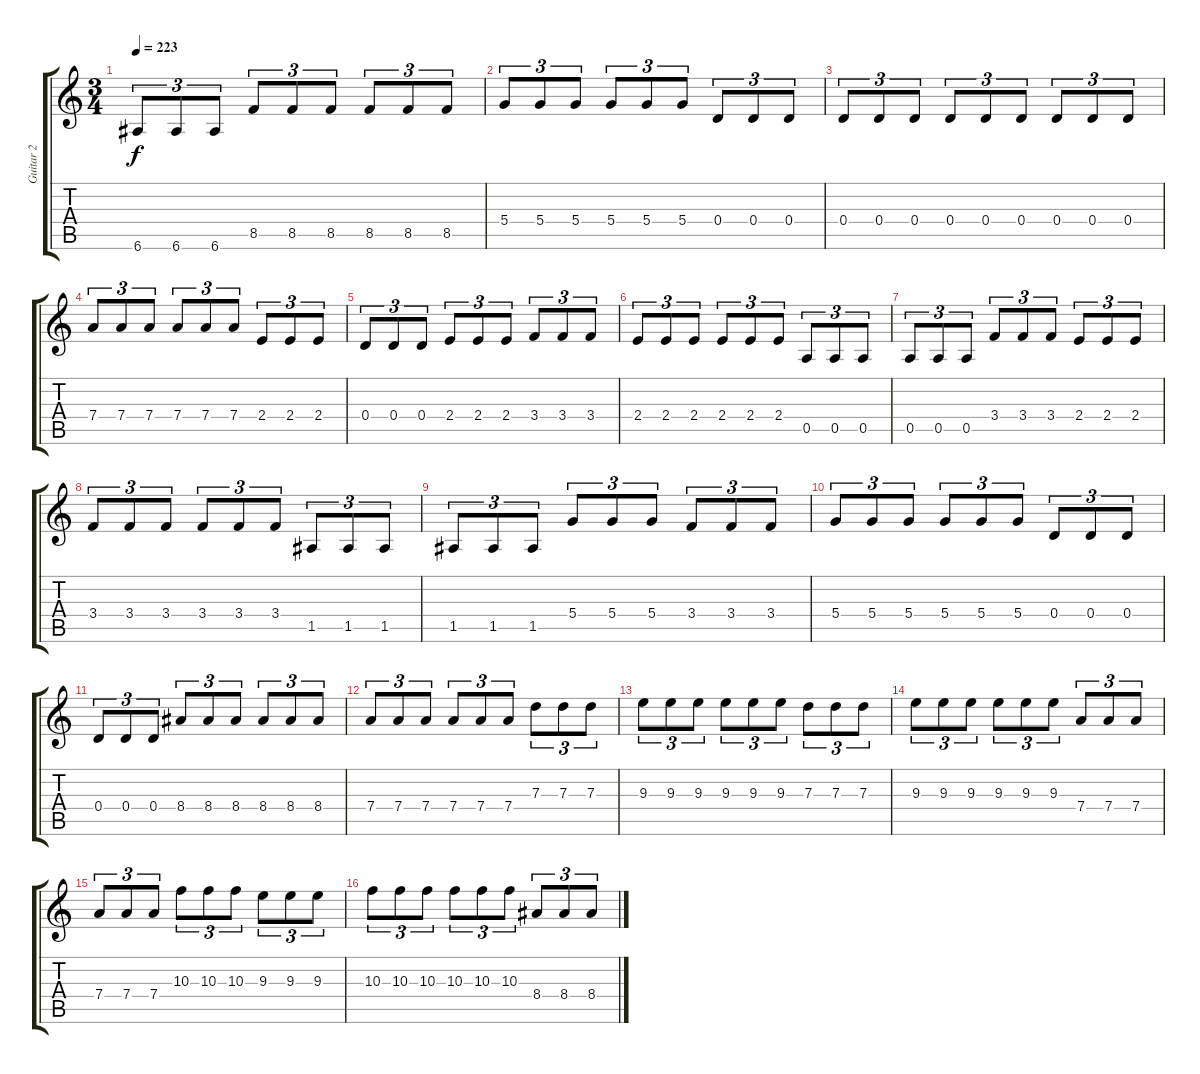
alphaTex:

\track ("Guitar 2" "Guitar 2") {instrument distortionguitar}
\staff {score tabs}
\tuning (E4 B3 G3 D3 A2 E2) {hide}
\ts (3 4)
\tempo 223
\clef g2
\ks c
6.6.8{tu (3 2) dy f} 6.6.8{tu (3 2)} 6.6.8{tu (3 2)} 8.5.8{tu (3 2)} 8.5.8{tu (3 2)} 8.5.8{tu (3 2)} 8.5.8{tu (3 2)} 8.5.8{tu (3 2)} 8.5.8{tu (3 2)} |
5.4.8{tu (3 2)} 5.4.8{tu (3 2)} 5.4.8{tu (3 2)} 5.4.8{tu (3 2)} 5.4.8{tu (3 2)} 5.4.8{tu (3 2)} 0.4.8{tu (3 2)} 0.4.8{tu (3 2)} 0.4.8{tu (3 2)} |
0.4.8{tu (3 2)} 0.4.8{tu (3 2)} 0.4.8{tu (3 2)} 0.4.8{tu (3 2)} 0.4.8{tu (3 2)} 0.4.8{tu (3 2)} 0.4.8{tu (3 2)} 0.4.8{tu (3 2)} 0.4.8{tu (3 2)} |
7.4.8{tu (3 2)} 7.4.8{tu (3 2)} 7.4.8{tu (3 2)} 7.4.8{tu (3 2)} 7.4.8{tu (3 2)} 7.4.8{tu (3 2)} 2.4.8{tu (3 2)} 2.4.8{tu (3 2)} 2.4.8{tu (3 2)} |
0.4.8{tu (3 2)} 0.4.8{tu (3 2)} 0.4.8{tu (3 2)} 2.4.8{tu (3 2)} 2.4.8{tu (3 2)} 2.4.8{tu (3 2)} 3.4.8{tu (3 2)} 3.4.8{tu (3 2)} 3.4.8{tu (3 2)} |
2.4.8{tu (3 2)} 2.4.8{tu (3 2)} 2.4.8{tu (3 2)} 2.4.8{tu (3 2)} 2.4.8{tu (3 2)} 2.4.8{tu (3 2)} 0.5.8{tu (3 2)} 0.5.8{tu (3 2)} 0.5.8{tu (3 2)} |
0.5.8{tu (3 2)} 0.5.8{tu (3 2)} 0.5.8{tu (3 2)} 3.4.8{tu (3 2)} 3.4.8{tu (3 2)} 3.4.8{tu (3 2)} 2.4.8{tu (3 2)} 2.4.8{tu (3 2)} 2.4.8{tu (3 2)} |
3.4.8{tu (3 2)} 3.4.8{tu (3 2)} 3.4.8{tu (3 2)} 3.4.8{tu (3 2)} 3.4.8{tu (3 2)} 3.4.8{tu (3 2)} 1.5.8{tu (3 2)} 1.5.8{tu (3 2)} 1.5.8{tu (3 2)} |
1.5.8{tu (3 2)} 1.5.8{tu (3 2)} 1.5.8{tu (3 2)} 5.4.8{tu (3 2)} 5.4.8{tu (3 2)} 5.4.8{tu (3 2)} 3.4.8{tu (3 2)} 3.4.8{tu (3 2)} 3.4.8{tu (3 2)} |
5.4.8{tu (3 2)} 5.4.8{tu (3 2)} 5.4.8{tu (3 2)} 5.4.8{tu (3 2)} 5.4.8{tu (3 2)} 5.4.8{tu (3 2)} 0.4.8{tu (3 2)} 0.4.8{tu (3 2)} 0.4.8{tu (3 2)} |
0.4.8{tu (3 2)} 0.4.8{tu (3 2)} 0.4.8{tu (3 2)} 8.4.8{tu (3 2)} 8.4.8{tu (3 2)} 8.4.8{tu (3 2)} 8.4.8{tu (3 2)} 8.4.8{tu (3 2)} 8.4.8{tu (3 2)} |
7.4.8{tu (3 2)} 7.4.8{tu (3 2)} 7.4.8{tu (3 2)} 7.4.8{tu (3 2)} 7.4.8{tu (3 2)} 7.4.8{tu (3 2)} 7.3.8{tu (3 2)} 7.3.8{tu (3 2)} 7.3.8{tu (3 2)} |
9.3.8{tu (3 2)} 9.3.8{tu (3 2)} 9.3.8{tu (3 2)} 9.3.8{tu (3 2)} 9.3.8{tu (3 2)} 9.3.8{tu (3 2)} 7.3.8{tu (3 2)} 7.3.8{tu (3 2)} 7.3.8{tu (3 2)} |
9.3.8{tu (3 2)} 9.3.8{tu (3 2)} 9.3.8{tu (3 2)} 9.3.8{tu (3 2)} 9.3.8{tu (3 2)} 9.3.8{tu (3 2)} 7.4.8{tu (3 2)} 7.4.8{tu (3 2)} 7.4.8{tu (3 2)} |
7.4.8{tu (3 2)} 7.4.8{tu (3 2)} 7.4.8{tu (3 2)} 10.3.8{tu (3 2)} 10.3.8{tu (3 2)} 10.3.8{tu (3 2)} 9.3.8{tu (3 2)} 9.3.8{tu (3 2)} 9.3.8{tu (3 2)} |
10.3.8{tu (3 2)} 10.3.8{tu (3 2)} 10.3.8{tu (3 2)} 10.3.8{tu (3 2)} 10.3.8{tu (3 2)} 10.3.8{tu (3 2)} 8.4.8{tu (3 2)} 8.4.8{tu (3 2)} 8.4.8{tu (3 2)}
